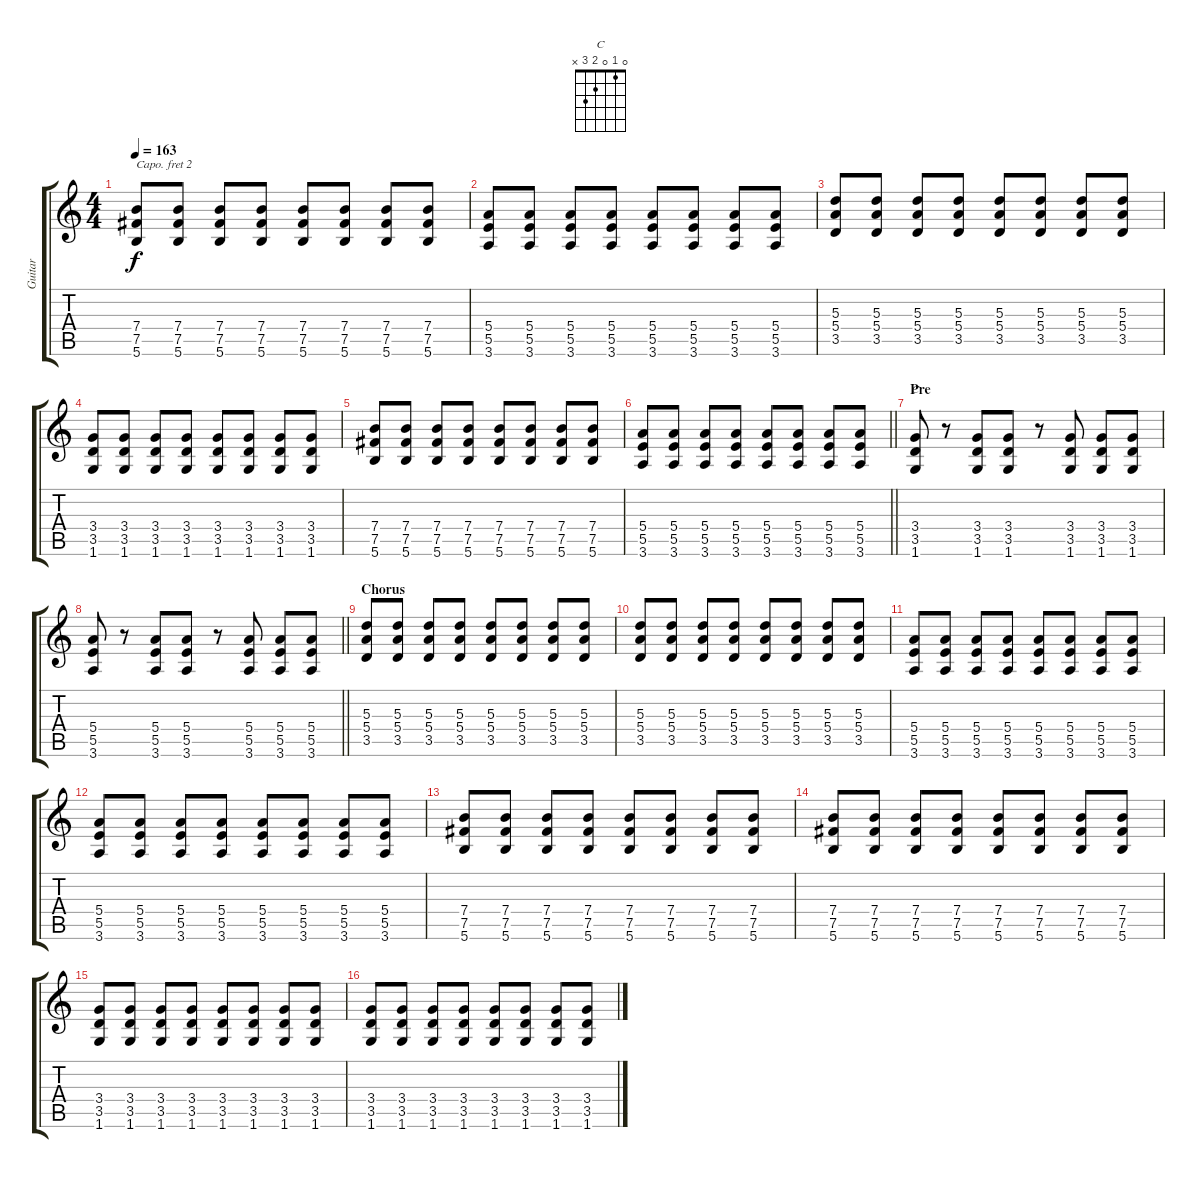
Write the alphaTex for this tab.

\track ("Guitar" "Guitar") {instrument overdrivenguitar}
\staff {score tabs}
\capo 2
\tuning (E4 B3 G3 D3 A2 E2) {hide}
\chord ("C" 0 1 0 2 3 x)
\ts (4 4)
\tempo 163
\clef g2
\ks c
(7.4 7.5 5.6).8{dy f} (7.4 7.5 5.6).8 (7.4 7.5 5.6).8 (7.4 7.5 5.6).8 (7.4 7.5 5.6).8 (7.4 7.5 5.6).8 (7.4 7.5 5.6).8 (7.4 7.5 5.6).8 |
(5.4 5.5 3.6).8 (5.4 5.5 3.6).8 (5.4 5.5 3.6).8 (5.4 5.5 3.6).8 (5.4 5.5 3.6).8 (5.4 5.5 3.6).8 (5.4 5.5 3.6).8 (5.4 5.5 3.6).8 |
(5.3 5.4 3.5).8 (5.3 5.4 3.5).8 (5.3 5.4 3.5).8 (5.3 5.4 3.5).8 (5.3 5.4 3.5).8 (5.3 5.4 3.5).8 (5.3 5.4 3.5).8 (5.3 5.4 3.5).8 |
(3.4 3.5 1.6).8 (3.4 3.5 1.6).8 (3.4 3.5 1.6).8 (3.4 3.5 1.6).8 (3.4 3.5 1.6).8 (3.4 3.5 1.6).8 (3.4 3.5 1.6).8 (3.4 3.5 1.6).8 |
(7.4 7.5 5.6).8 (7.4 7.5 5.6).8 (7.4 7.5 5.6).8 (7.4 7.5 5.6).8 (7.4 7.5 5.6).8 (7.4 7.5 5.6).8 (7.4 7.5 5.6).8 (7.4 7.5 5.6).8 |
\barLineRight lightlight
(5.4 5.5 3.6).8 (5.4 5.5 3.6).8 (5.4 5.5 3.6).8 (5.4 5.5 3.6).8 (5.4 5.5 3.6).8 (5.4 5.5 3.6).8 (5.4 5.5 3.6).8 (5.4 5.5 3.6).8 |
\section ("" "Pre")
(3.4 3.5 1.6).8{ch "C"} r.8 (3.4 3.5 1.6).8 (3.4 3.5 1.6).8 r.8 (3.4 3.5 1.6).8 (3.4 3.5 1.6).8 (3.4 3.5 1.6).8 |
\barLineRight lightlight
(5.4 5.5 3.6).8 r.8 (5.4 5.5 3.6).8 (5.4 5.5 3.6).8 r.8 (5.4 5.5 3.6).8 (5.4 5.5 3.6).8 (5.4 5.5 3.6).8 |
\section ("" "Chorus")
(5.3 5.4 3.5).8 (5.3 5.4 3.5).8 (5.3 5.4 3.5).8 (5.3 5.4 3.5).8 (5.3 5.4 3.5).8 (5.3 5.4 3.5).8 (5.3 5.4 3.5).8 (5.3 5.4 3.5).8 |
(5.3 5.4 3.5).8 (5.3 5.4 3.5).8 (5.3 5.4 3.5).8 (5.3 5.4 3.5).8 (5.3 5.4 3.5).8 (5.3 5.4 3.5).8 (5.3 5.4 3.5).8 (5.3 5.4 3.5).8 |
(5.4 5.5 3.6).8 (5.4 5.5 3.6).8 (5.4 5.5 3.6).8 (5.4 5.5 3.6).8 (5.4 5.5 3.6).8 (5.4 5.5 3.6).8 (5.4 5.5 3.6).8 (5.4 5.5 3.6).8 |
(5.4 5.5 3.6).8 (5.4 5.5 3.6).8 (5.4 5.5 3.6).8 (5.4 5.5 3.6).8 (5.4 5.5 3.6).8 (5.4 5.5 3.6).8 (5.4 5.5 3.6).8 (5.4 5.5 3.6).8 |
(7.4 7.5 5.6).8 (7.4 7.5 5.6).8 (7.4 7.5 5.6).8 (7.4 7.5 5.6).8 (7.4 7.5 5.6).8 (7.4 7.5 5.6).8 (7.4 7.5 5.6).8 (7.4 7.5 5.6).8 |
(7.4 7.5 5.6).8 (7.4 7.5 5.6).8 (7.4 7.5 5.6).8 (7.4 7.5 5.6).8 (7.4 7.5 5.6).8 (7.4 7.5 5.6).8 (7.4 7.5 5.6).8 (7.4 7.5 5.6).8 |
(3.4 3.5 1.6).8 (3.4 3.5 1.6).8 (3.4 3.5 1.6).8 (3.4 3.5 1.6).8 (3.4 3.5 1.6).8 (3.4 3.5 1.6).8 (3.4 3.5 1.6).8 (3.4 3.5 1.6).8 |
(3.4 3.5 1.6).8 (3.4 3.5 1.6).8 (3.4 3.5 1.6).8 (3.4 3.5 1.6).8 (3.4 3.5 1.6).8 (3.4 3.5 1.6).8 (3.4 3.5 1.6).8 (3.4 3.5 1.6).8
